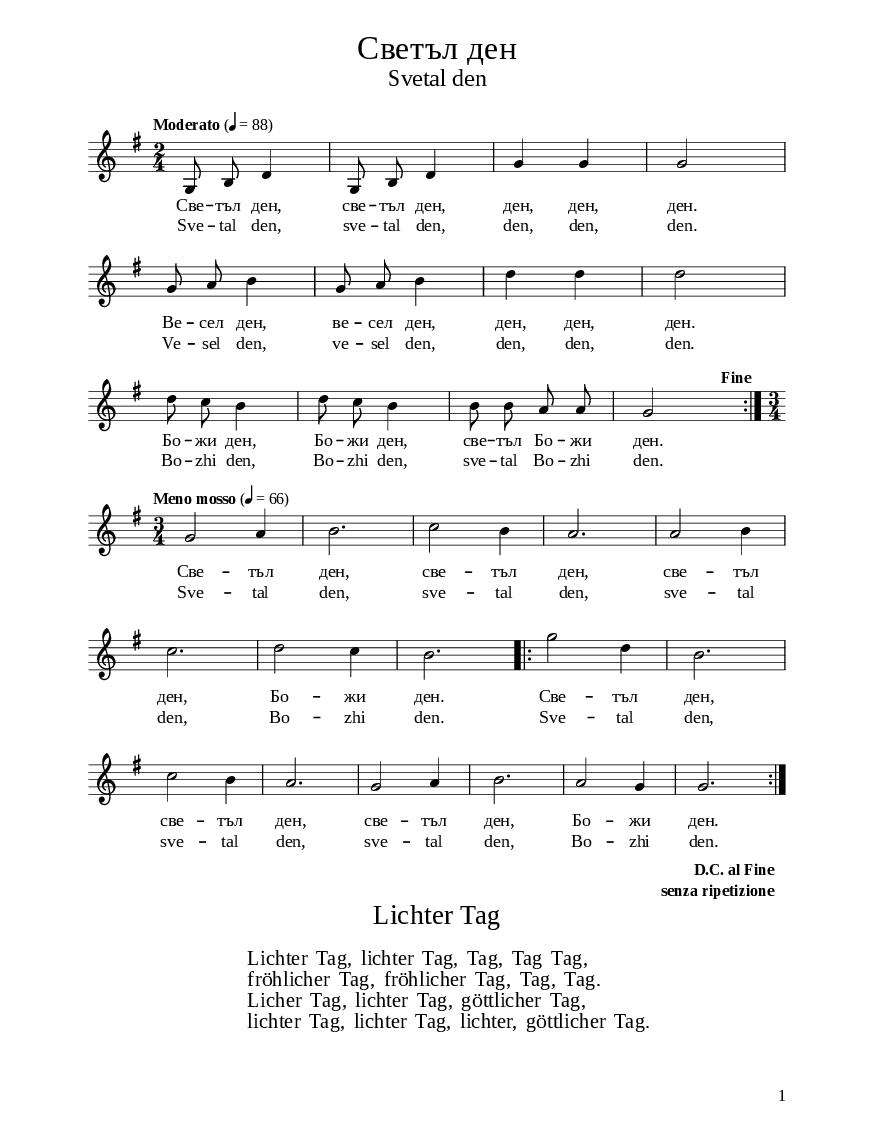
\version "2.24.0"

% include paper part and global functions
\include "include/globals.ily"

\bookpart {
    \label #'ref090
  \tocItem \markup "Светъл ден – Svetal den "
  \include "include/bookpart-paper.ily"
  \score {
    \include "include/score-layout.ily"

    \new Voice \absolute  {
      \clef treble
      \key g \major
      \time 2/4
      \tempoFunc "Moderato" 4 "88"
      \autoBeamOff

      \repeat volta 2 {
        g8 b d'4 | g8 b d'4 | g'4 g' | g'2 |   \break

        g'8 a'8 b'4 |  g'8 a'8 b'4 | d''4 d''4 | d''2 | \break

        d''8 c'' b'4 | d''8 c'' b'4 | b'8 b'8 a'8 a'8 | \tempo "                    Fine" g'2
      } \break

      \time 3/4


      \tempoFunc "Meno mosso" 4 "66"


      g'2 a'4 | b'2. | c''2 b'4 | a'2. | a'2 b'4 | \break

      c''2. | d''2 c''4 | b'2.   \repeat volta 2 {
        g''2 d''4 | b'2. \break

        c''2 b'4 | a'2. | g'2 a'4 | b'2. | a'2 g'4 | g'2.|
      }  \break

    }

    \addlyrics {
      Све -- тъл ден, све  -- тъл ден,
      ден, ден, ден.
      Ве -- сел ден, ве -- сел ден,
      ден, ден, ден.
      Бо -- жи ден, Бо -- жи ден,
      све -- тъл Бо -- жи ден.
      Све -- тъл ден, све -- тъл ден,
      све -- тъл ден, Бо -- жи ден.
      Све -- тъл ден, све -- тъл ден,
      све -- тъл ден, Бо -- жи ден.

    }
    \addlyrics {
      Sve -- tal den, sve  -- tal den,
      den, den, den.
      Ve -- sel den, ve -- sel den,
      den, den, den.
      Bo -- zhi den, Bo -- zhi den,
      sve -- tal Bo -- zhi den.
      Sve -- tal den, sve -- tal den,
      sve -- tal den, Bo -- zhi den.
      Sve -- tal den, sve -- tal den,
      sve -- tal den, Bo -- zhi den.

    }

    \header {
      title = \titleFunc "Светъл ден" "Svetal den"
    }

    \midi{}

  } % score


\markup \dc-two "D.C. al Fine" " senza ripetizione"

  


  % include foreign translation(s) of the song
  \version "2.24.0"

\markup \fill-line { \fontsize #deTitleFontSize "Lichter Tag" }
\markup \null
\markup \null
\markup \fontsize #deCoupletFontSize {
  \hspace #14
  \override #`(baseline-skip . ,deCoupletBaselineSkip)

  \column {


  \line { " "Lichter Tag, lichter Tag, Tag, Tag Tag,}

  \line { " "fröhlicher Tag, fröhlicher Tag, Tag, Tag.}

  \line { " "Licher Tag, lichter Tag, göttlicher Tag,}

  \line { " "lichter Tag, lichter Tag, lichter, göttlicher Tag.}

  }
}


} % bookpart
